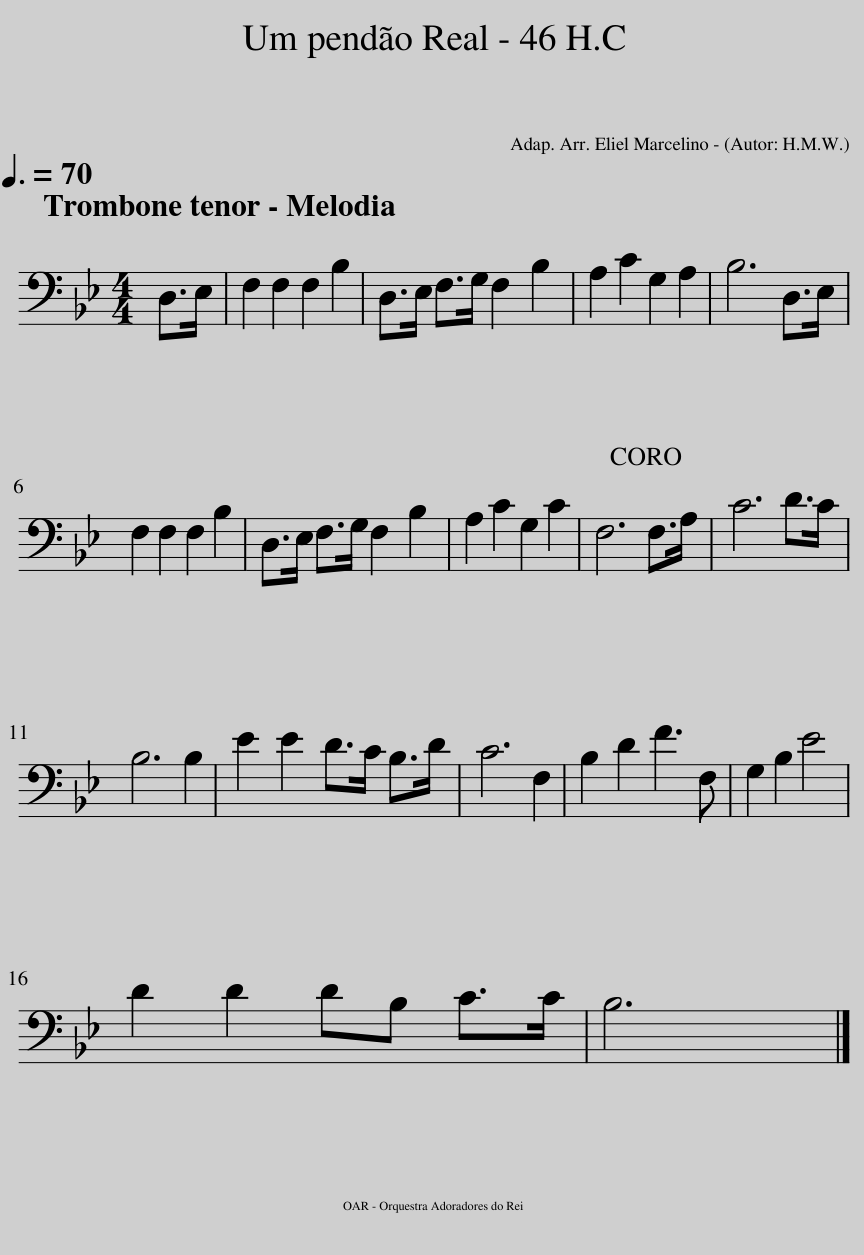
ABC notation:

X:1
L:1/8
Q:3/8=70
M:4/4
I:linebreak $
K:Bb
V:1 bass
V:1
 D,>E, | F,2 F,2 F,2 B,2 | D,>E, F,>G, F,2 B,2 | A,2 C2 G,2 A,2 | B,6 D,>E, |$ %5
 F,2 F,2 F,2 B,2 | D,>E, F,>G, F,2 B,2 | A,2 C2 G,2 C2 | F,6 F,>A, | C6 D>C |$ %10
 B,6 B,2 | E2 E2 D>C B,>D | C6 F,2 | B,2 D2 F3 F, | G,2 B,2 E4 |$ %15
 D2 D2 DB, C>C | B,6 |] %17
